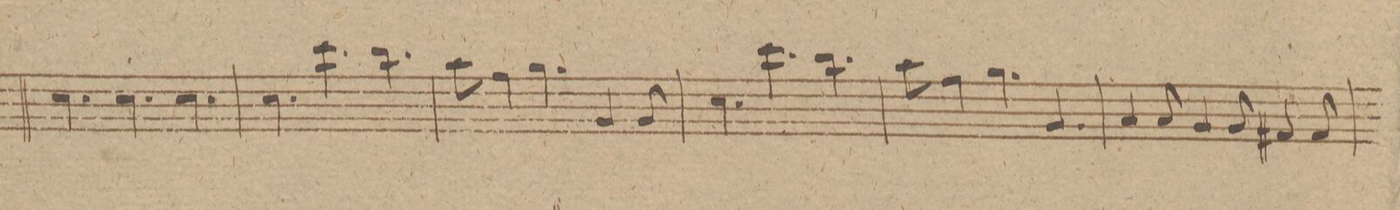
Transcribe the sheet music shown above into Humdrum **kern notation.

**kern	**dynam
*I"Fagotto 2do	*
*clefF4	*
*k[f#]	*
*M9/8	*
4.E\	.
4.E\	.
4.E\	.
=67	=67
4.E\	.
4.e\	.
4.d\	ff
=68	=68
8c\	.
4A\	.
4.B\	.
4BB/	.
8BB/	.
=69	=69
4.E\	.
4.e\	.
4.d\	.
=70	=70
8c\	.
4A\	.
4.B\	.
4.BB/	.
=71	=71
4C/	.
8C/	.
4BB/	.
8BB/	.
4AA#X/	.
8AA#/	.
=72	=72
*-	*-
